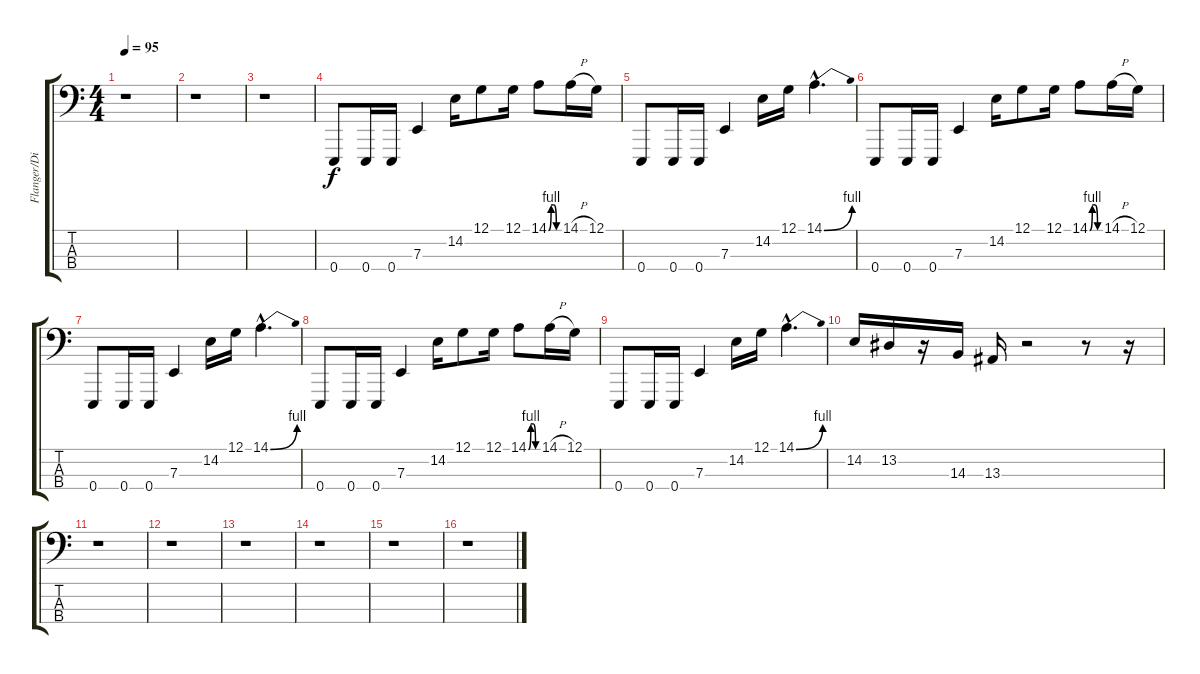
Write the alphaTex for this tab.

\track ("Flanger/Distortion bass" "Flanger/Di") {instrument lead1square}
\staff {score tabs}
\tuning (G2 D2 A1 E1) {hide}
\ts (4 4)
\tempo 95
\clef f4
\ks c
r.1{dy f} |
r.1 |
r.1 |
0.4.8 0.4.16 0.4.16 7.3.4 14.2.16 12.1.8 12.1.16 14.1{be (custom 0 0 15 4 30 4 45 0 60 0)}.8 14.1{h}.16 12.1.16 |
0.4.8 0.4.16 0.4.16 7.3.4 14.2.16 12.1.16 14.1{be (bend 0 0 60 4) hac}.4{d} |
0.4.8 0.4.16 0.4.16 7.3.4 14.2.16 12.1.8 12.1.16 14.1{be (custom 0 0 15 4 30 4 45 0 60 0)}.8 14.1{h}.16 12.1.16 |
0.4.8 0.4.16 0.4.16 7.3.4 14.2.16 12.1.16 14.1{be (bend 0 0 60 4) hac}.4{d} |
0.4.8 0.4.16 0.4.16 7.3.4 14.2.16 12.1.8 12.1.16 14.1{be (custom 0 0 15 4 30 4 45 0 60 0)}.8 14.1{h}.16 12.1.16 |
0.4.8 0.4.16 0.4.16 7.3.4 14.2.16 12.1.16 14.1{be (bend 0 0 60 4) hac}.4{d} |
14.2.16 13.2.16 r.16 14.3.16 13.3.16 r.2 r.8 r.16 |
r.1 |
r.1 |
r.1 |
r.1 |
r.1 |
r.1
